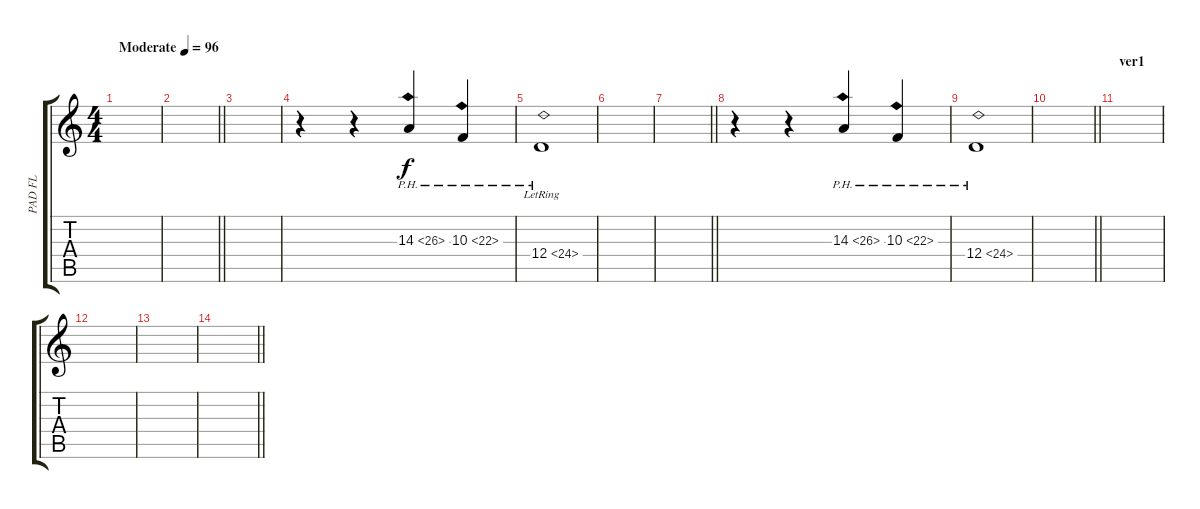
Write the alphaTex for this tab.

\track ("PAD FL" "PAD FL") {instrument fx4atmosphere}
\staff {score tabs}
\tuning (E4 B3 G3 D3 A2 D2) {hide}
\ts (4 4)
\tempo (96 "Moderate")
\clef g2
\ks c
|
\barLineRight lightlight
|
|
r.4 r.4 14.3{ph 12}.4 10.3{ph 12}.4 |
12.4{ph 12 lr}.1 |
|
\barLineRight lightlight
|
r.4 r.4 14.3{ph 12}.4 10.3{ph 12}.4 |
12.4{ph 12}.1 |
\barLineRight lightlight
|
\section ("" "ver1")
|
|
|
\barLineRight lightlight
